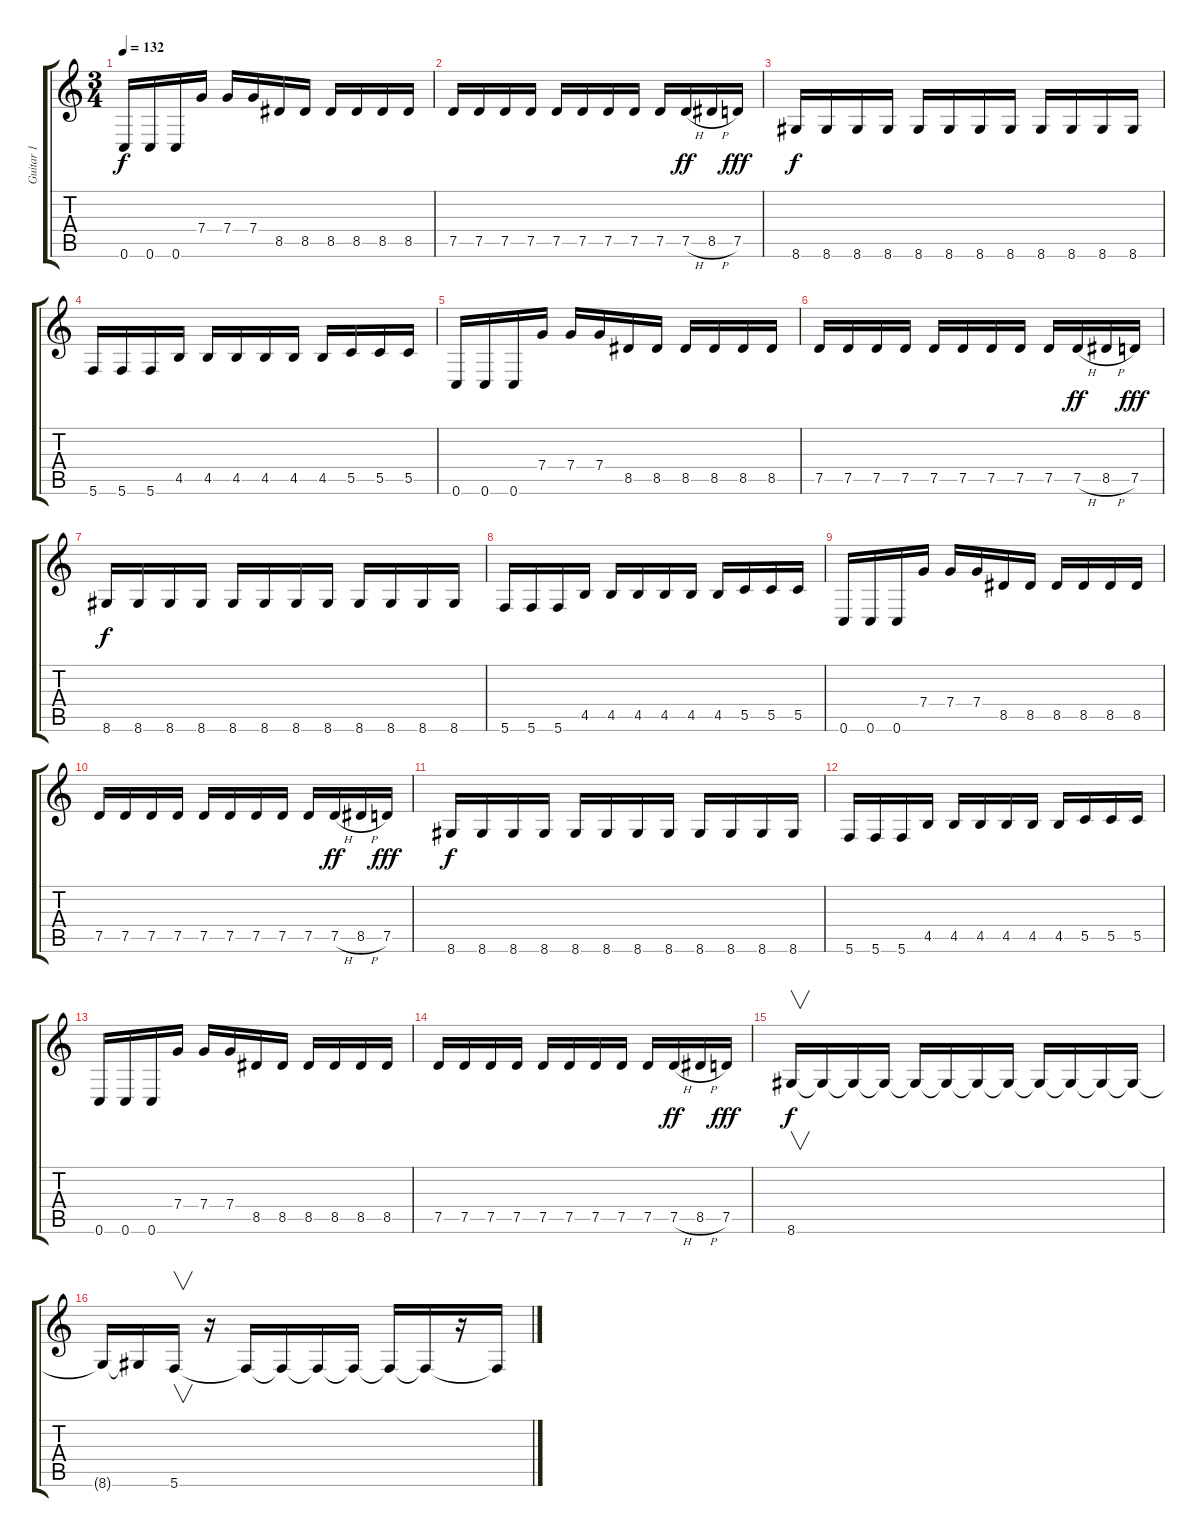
\track ("Guitar 1" "Guitar 1") {instrument distortionguitar}
\staff {score tabs}
\tuning (D4 A3 F3 C3 G2 C2) {hide}
\ts (3 4)
\tempo 132
\clef g2
\ks c
0.6.16{dy f} 0.6.16 0.6.16 7.4.16 7.4.16 7.4.16 8.5.16 8.5.16 8.5.16 8.5.16 8.5.16 8.5.16 |
7.5.16 7.5.16 7.5.16 7.5.16 7.5.16 7.5.16 7.5.16 7.5.16 7.5.16 7.5{h}.16{dy ff} 8.5{h}.16 7.5.16{dy fff} |
8.6.16{dy f} 8.6.16 8.6.16 8.6.16 8.6.16 8.6.16 8.6.16 8.6.16 8.6.16 8.6.16 8.6.16 8.6.16 |
5.6.16 5.6.16 5.6.16 4.5.16 4.5.16 4.5.16 4.5.16 4.5.16 4.5.16 5.5.16 5.5.16 5.5.16 |
0.6.16 0.6.16 0.6.16 7.4.16 7.4.16 7.4.16 8.5.16 8.5.16 8.5.16 8.5.16 8.5.16 8.5.16 |
7.5.16 7.5.16 7.5.16 7.5.16 7.5.16 7.5.16 7.5.16 7.5.16 7.5.16 7.5{h}.16{dy ff} 8.5{h}.16 7.5.16{dy fff} |
8.6.16{dy f} 8.6.16 8.6.16 8.6.16 8.6.16 8.6.16 8.6.16 8.6.16 8.6.16 8.6.16 8.6.16 8.6.16 |
5.6.16 5.6.16 5.6.16 4.5.16 4.5.16 4.5.16 4.5.16 4.5.16 4.5.16 5.5.16 5.5.16 5.5.16 |
0.6.16 0.6.16 0.6.16 7.4.16 7.4.16 7.4.16 8.5.16 8.5.16 8.5.16 8.5.16 8.5.16 8.5.16 |
7.5.16 7.5.16 7.5.16 7.5.16 7.5.16 7.5.16 7.5.16 7.5.16 7.5.16 7.5{h}.16{dy ff} 8.5{h}.16 7.5.16{dy fff} |
8.6.16{dy f} 8.6.16 8.6.16 8.6.16 8.6.16 8.6.16 8.6.16 8.6.16 8.6.16 8.6.16 8.6.16 8.6.16 |
5.6.16 5.6.16 5.6.16 4.5.16 4.5.16 4.5.16 4.5.16 4.5.16 4.5.16 5.5.16 5.5.16 5.5.16 |
0.6.16 0.6.16 0.6.16 7.4.16 7.4.16 7.4.16 8.5.16 8.5.16 8.5.16 8.5.16 8.5.16 8.5.16 |
7.5.16 7.5.16 7.5.16 7.5.16 7.5.16 7.5.16 7.5.16 7.5.16 7.5.16 7.5{h}.16{dy ff} 8.5{h}.16 7.5.16{dy fff} |
8.6.16{v dy f} 8.6{t}.16 8.6{t}.16 8.6{t}.16 8.6{t}.16 8.6{t}.16 8.6{t}.16 8.6{t}.16 8.6{t}.16 8.6{t}.16 8.6{t}.16 8.6{t}.16 |
8.6{t}.16 8.6{t}.16 5.6.16{v} r.16 5.6{t}.16 5.6{t}.16 5.6{t}.16 5.6{t}.16 5.6{t}.16 5.6{t}.16 r.16 5.6{t}.16
